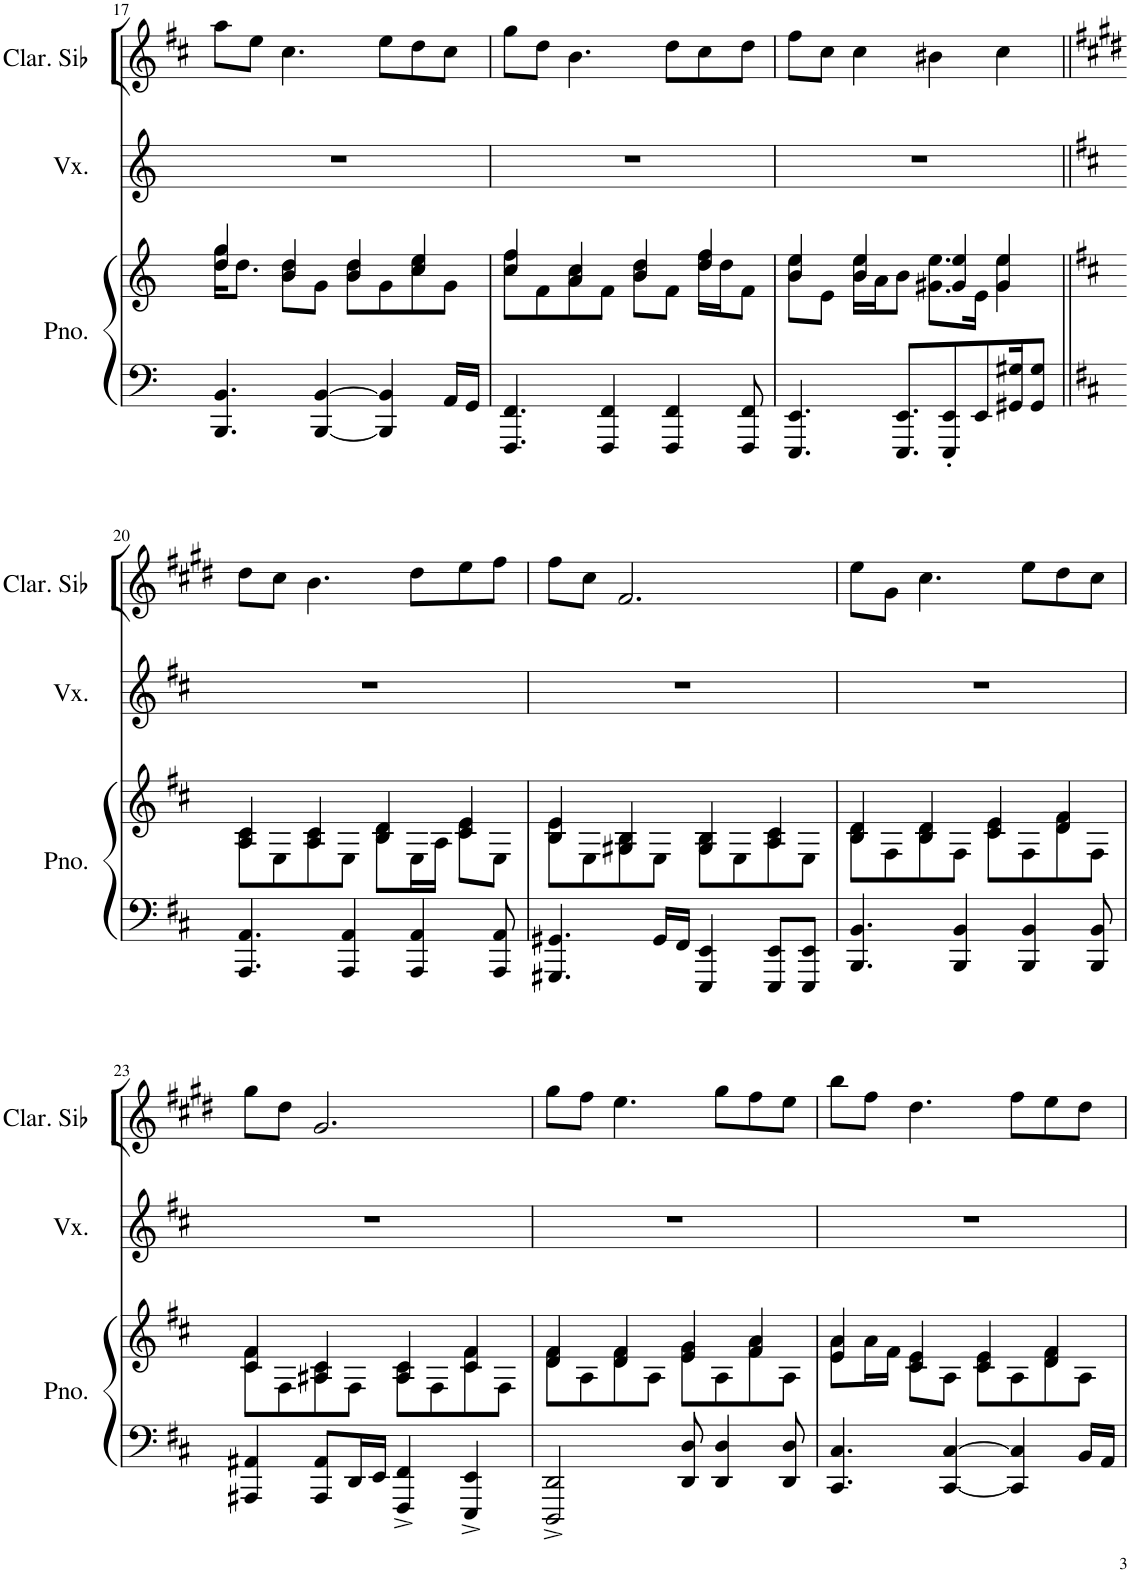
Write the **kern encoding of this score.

**kern	**kern	**kern	**kern
*part3	*part3	*part2	*part1
*staff4	*staff3	*staff2	*staff1
*I"Piano	*	*I"Voix	*I"Clarinette en Sib
*I'Pno.	*	*I'Vx.	*I'Clar. Sib
!!LO:PB:g=z
*clefF4	*clefG2	*clefG2	*clefG2
*	*	*	*Trd1c2
*k[]	*k[]	*k[]	*k[f#c#]
*M4/4	*M4/4	*M4/4	*M4/4
=17	=17	=17	=17
*	*^	*	*
4.BBB/ 4.BB/	4dd/ 4gg/	16dd\ 16gg\KL	1r	8aa\L
.	.	8.dd\J	.	.
.	.	.	.	8ee\J
.	4b/ 4dd/	8b\ 8dd\L	.	4.cc#\
[4BBB/ [4BB/	.	8g\J	.	.
.	4b/ 4dd/	8b\ 8dd\L	.	.
4BBB/] 4BB/]	.	8g\	.	8ee\L
.	4cc/ 4ee/	8cc\ 8ee\	.	8dd\
16AA/LL	.	8g\J	.	8cc#\J
16GG/JJ	.	.	.	.
=18	=18	=18	=18	=18
4.FFF/ 4.FF/	4cc/ 4ff/	8cc\ 8ff\L	1r	8gg\L
.	.	8f\	.	8dd\J
.	4a/ 4cc/	8a\ 8cc\	.	4.b\
4FFF/ 4FF/	.	8f\J	.	.
.	4b/ 4dd/	8b\ 8dd\L	.	.
4FFF/ 4FF/	.	8f\J	.	8dd\L
.	4dd/ 4ff/	16dd\ 16ff\LL	.	8cc#\
.	.	16dd\J	.	.
8FFF/ 8FF/	.	8f\J	.	8dd\J
=19	=19	=19	=19	=19
4.EEE/ 4.EE/	4b/ 4ee/	8b\ 8ee\L	1r	8ff#\L
.	.	8e\J	.	8cc#\J
.	4b/ 4ee/	16b\ 16ee\LL	.	4cc#\
.	.	16a\J	.	.
8.EEE/ 8.EE/L	.	8b\J	.	.
.	4g#X/ 4ee/	8.g#\ 8.ee\L	.	4b#X\
8EEE/' 8EE/'	.	.	.	.
8EE/	.	16e\Jk	.	.
.	4g#/ 4ee/	4g#\ 4ee\	.	4cc#\
16GG#X/ 16G#X/K	.	.	.	.
8GG#/ 8G#/J	.	.	.	.
!!LO:LB:g=z
=20||	=20||	=20||	=20||	=20||
*k[f#c#]	*k[f#c#]	*	*k[f#c#]	*k[f#c#g#d#]
4.AAA/ 4.AA/	4A/ 4c#/	8A\ 8c#\L	1r	8dd#\L
.	.	8E\	.	8cc#\J
.	4A/ 4c#/	8A\ 8c#\	.	4.b\
4AAA/ 4AA/	.	8E\J	.	.
.	4B/ 4d/	8B\ 8d\L	.	.
4AAA/ 4AA/	.	16E\L	.	8dd#\L
.	.	16A\JJ	.	.
.	4c#/ 4e/	8c#\ 8e\L	.	8ee\
8AAA/ 8AA/	.	8E\J	.	8ff#\J
=21	=21	=21	=21	=21
4.GGG#X/ 4.GG#X/	4B/ 4e/	8B\ 8e\L	1r	8ff#\L
.	.	8E\	.	8cc#\J
.	4G#X/ 4B/	8G#\ 8B\	.	2.f#/
16GG#/LL	.	8E\J	.	.
16FF#/JJ	.	.	.	.
4EEE/ 4EE/	4G#/ 4B/	8G#\ 8B\L	.	.
.	.	8E\	.	.
8EEE/ 8EE/L	4A/ 4c#/	8A\ 8c#\	.	.
8EEE/ 8EE/J	.	8E\J	.	.
=22	=22	=22	=22	=22
4.BBB/ 4.BB/	4B/ 4d/	8B\ 8d\L	1r	8ee\L
.	.	8F#\	.	8g#\J
.	4B/ 4d/	8B\ 8d\	.	4.cc#\
4BBB/ 4BB/	.	8F#\J	.	.
.	4c#/ 4e/	8c#\ 8e\L	.	.
4BBB/ 4BB/	.	8F#\	.	8ee\L
.	4d/ 4f#/	8d\ 8f#\	.	8dd#\
8BBB/ 8BB/	.	8F#\J	.	8cc#\J
!!LO:LB:g=z
=23	=23	=23	=23	=23
4AAA#X/ 4AA#X/	4c#/ 4f#/	8c#\ 8f#\L	1r	8gg#\L
.	.	8F#\	.	8dd#\J
8AAA#/ 8AA#/L	4A#X/ 4c#/	8A#\ 8c#\	.	2.g#/
16DD/L	.	8F#\J	.	.
16EE/JJ	.	.	.	.
4FFF#/^ 4FF#/^	4A#/ 4c#/	8A#\ 8c#\L	.	.
.	.	8F#\	.	.
4EEE/^ 4EE/^	4c#/ 4f#/	8c#\ 8f#\	.	.
.	.	8F#\J	.	.
=24	=24	=24	=24	=24
2DDD/^ 2DD/^	4d/ 4f#/	8d\ 8f#\L	1r	8gg#\L
.	.	8A\	.	8ff#\J
.	4d/ 4f#/	8d\ 8f#\	.	4.ee\
.	.	8A\J	.	.
8DD/ 8D/	4e/ 4g/	8e\ 8g\L	.	.
4DD/ 4D/	.	8A\	.	8gg#\L
.	4f#/ 4a/	8f#\ 8a\	.	8ff#\
8DD/ 8D/	.	8A\J	.	8ee\J
=25	=25	=25	=25	=25
4.CC#/ 4.C#/	4e/ 4a/	8e\ 8a\L	1r	8bb\L
.	.	16a\L	.	8ff#\J
.	.	16f#\JJ	.	.
.	4c#/ 4e/	8c#\ 8e\L	.	4.dd#\
[4CC#/ [4C#/	.	8A\J	.	.
.	4c#/ 4e/	8c#\ 8e\L	.	.
4CC#/] 4C#/]	.	8A\	.	8ff#\L
.	4d/ 4f#/	8d\ 8f#\	.	8ee\
16BB/LL	.	8A\J	.	8dd#\J
16AA/JJ	.	.	.	.
*	*v	*v	*	*
=	=	=	=
*-	*-	*-	*-
